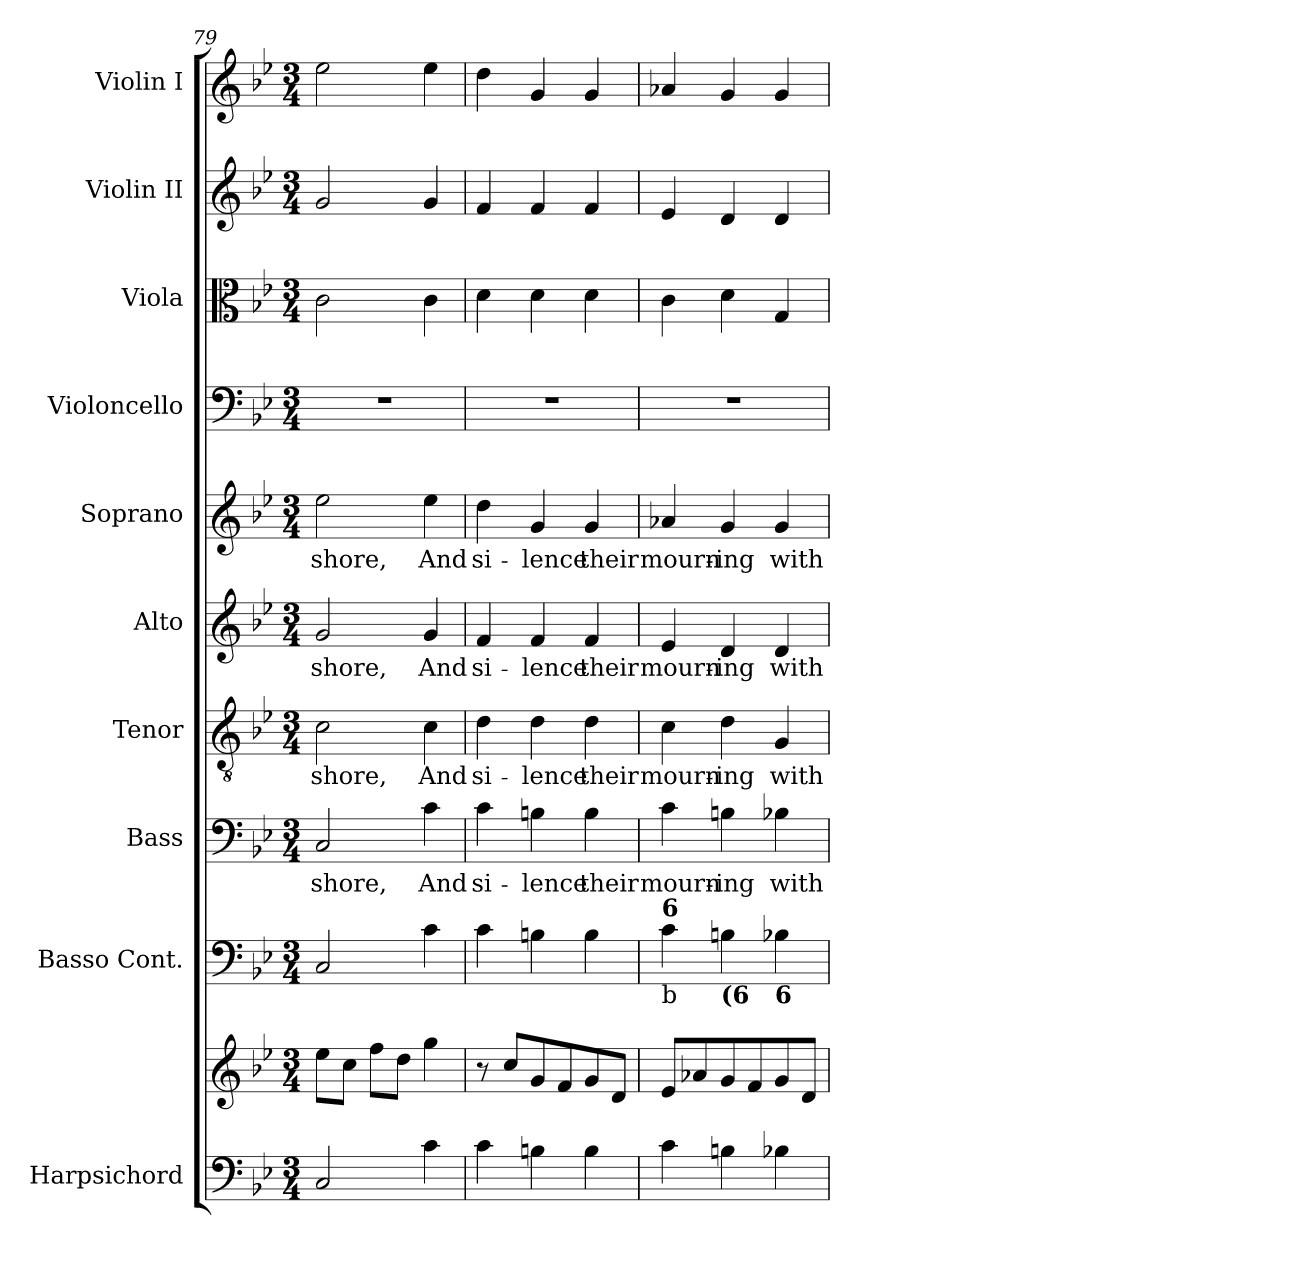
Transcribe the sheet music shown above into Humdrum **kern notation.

**kern	**kern	**kern	**kern	**text	**kern	**text	**kern	**text	**kern	**text	**kern	**kern	**kern	**kern
*part10	*part10	*part9	*part8	*part8	*part7	*part7	*part6	*part6	*part5	*part5	*part4	*part3	*part2	*part1
*staff11	*staff10	*staff9	*staff8	*staff8	*staff7	*staff7	*staff6	*staff6	*staff5	*staff5	*staff4	*staff3	*staff2	*staff1
*I"Harpsichord	*	*I"Basso Cont.	*I"Bass	*	*I"Tenor	*	*I"Alto	*	*I"Soprano	*	*I"Violoncello	*I"Viola	*I"Violin II	*I"Violin I
*I'Hpsd.	*	*	*I'B.	*	*I'T.	*	*I'A.	*	*I'S.	*	*I'Vc.	*	*	*
*clefF4	*clefG2	*clefF4	*clefF4	*	*clefGv2	*	*clefG2	*	*clefG2	*	*clefF4	*clefC3	*clefG2	*clefG2
*	*	*	*	*	*ITrd7c12	*	*	*	*	*	*	*	*	*
*k[b-e-]	*k[b-e-]	*k[b-e-]	*k[b-e-]	*	*k[b-e-]	*	*k[b-e-]	*	*k[b-e-]	*	*k[b-e-]	*k[b-e-]	*k[b-e-]	*k[b-e-]
*B-:	*B-:	*B-:	*B-:	*	*B-:	*	*B-:	*	*B-:	*	*B-:	*B-:	*B-:	*B-:
*M3/4	*M3/4	*M3/4	*M3/4	*	*M3/4	*	*M3/4	*	*M3/4	*	*M3/4	*M3/4	*M3/4	*M3/4
=79	=79	=79	=79	=79	=79	=79	=79	=79	=79	=79	=79	=79	=79	=79
!	!	!	!	!LO:LY:b:color=#000000	!	!	!	!	!	!	!	!	!	!
!	!	!	!	!	!	!LO:LY:b:color=#000000	!	!	!	!	!	!	!	!
!	!	!	!	!	!	!	!	!LO:LY:b:color=#000000	!	!	!	!	!	!
!	!	!	!	!	!	!	!	!	!	!LO:LY:b:color=#000000	!LO:N:vis=1	!	!	!
2Ci/	8ee-i\L	2Ci/	2Ci/	shore,	2Ci\	shore,	2gi/	shore,	2ee-i\	shore,	2.r	2ci\	2gi/	2ee-i\
.	8cci\J	.	.	.	.	.	.	.	.	.	.	.	.	.
.	8ffi\L	.	.	.	.	.	.	.	.	.	.	.	.	.
.	8ddi\J	.	.	.	.	.	.	.	.	.	.	.	.	.
!	!	!	!	!LO:LY:b:color=#000000	!	!	!	!	!	!	!	!	!	!
!	!	!	!	!	!	!LO:LY:b:color=#000000	!	!	!	!	!	!	!	!
!	!	!	!	!	!	!	!	!LO:LY:b:color=#000000	!	!	!	!	!	!
!	!	!	!	!	!	!	!	!	!	!LO:LY:b:color=#000000	!	!	!	!
4ci\	4ggi\	4ci\	4ci\	And	4Ci\	And	4gi/	And	4ee-i\	And	.	4ci\	4gi/	4ee-i\
=80	=80	=80	=80	=80	=80	=80	=80	=80	=80	=80	=80	=80	=80	=80
!	!	!	!	!LO:LY:b:color=#000000	!	!	!	!	!	!	!	!	!	!
!	!	!	!	!	!	!LO:LY:b:color=#000000	!	!	!	!	!	!	!	!
!	!	!	!	!	!	!	!	!LO:LY:b:color=#000000	!	!	!	!	!	!
!	!	!	!	!	!	!	!	!	!	!LO:LY:b:color=#000000	!LO:N:vis=1	!	!	!
4ci\	8r	4ci\	4ci\	si-	4Di\	si-	4fi/	si-	4ddi\	si-	2.r	4di\	4fi/	4ddi\
.	8cci/L	.	.	.	.	.	.	.	.	.	.	.	.	.
!	!	!	!	!LO:LY:b:color=#000000	!	!	!	!	!	!	!	!	!	!
!	!	!	!	!	!	!LO:LY:b:color=#000000	!	!	!	!	!	!	!	!
!	!	!	!	!	!	!	!	!LO:LY:b:color=#000000	!	!	!	!	!	!
!	!	!	!	!	!	!	!	!	!	!LO:LY:b:color=#000000	!	!	!	!
4Bni\	8gi/	4Bni\	4Bni\	-lence	4Di\	-lence	4fi/	-lence	4gi/	-lence	.	4di\	4fi/	4gi/
.	8fi/	.	.	.	.	.	.	.	.	.	.	.	.	.
!	!	!	!	!LO:LY:b:color=#000000	!	!	!	!	!	!	!	!	!	!
!	!	!	!	!	!	!LO:LY:b:color=#000000	!	!	!	!	!	!	!	!
!	!	!	!	!	!	!	!	!LO:LY:b:color=#000000	!	!	!	!	!	!
!	!	!	!	!	!	!	!	!	!	!LO:LY:b:color=#000000	!	!	!	!
4Bi\	8gi/	4Bi\	4Bi\	their	4Di\	their	4fi/	their	4gi/	their	.	4di\	4fi/	4gi/
.	8di/J	.	.	.	.	.	.	.	.	.	.	.	.	.
=81	=81	=81	=81	=81	=81	=81	=81	=81	=81	=81	=81	=81	=81	=81
!	!	!	!	!LO:LY:b:color=#000000	!	!	!	!	!	!	!	!	!	!
!	!	!	!	!	!	!LO:LY:b:color=#000000	!	!	!	!	!	!	!	!
!	!	!	!	!	!	!	!	!LO:LY:b:color=#000000	!	!	!	!	!	!
!	!	!LO:TX:b:t=b	!	!	!	!	!	!	!	!	!	!	!	!
!	!	!LO:TX:B:t=6	!	!	!	!	!	!	!	!	!	!	!	!
!	!	!	!	!	!	!	!	!	!	!LO:LY:b:color=#000000	!LO:N:vis=1	!	!	!
4ci\	8e-i/L	4ci\	4ci\	mourn-	4Ci\	mourn-	4e-i/	mourn-	4a-Xi/	mourn-	2.r	4ci\	4e-i/	4a-Xi/
.	8a-Xi/	.	.	.	.	.	.	.	.	.	.	.	.	.
!	!	!	!	!LO:LY:b:color=#000000	!	!	!	!	!	!	!	!	!	!
!	!	!	!	!	!	!LO:LY:b:color=#000000	!	!	!	!	!	!	!	!
!	!	!	!	!	!	!	!	!LO:LY:b:color=#000000	!	!	!	!	!	!
!	!	!LO:TX:b:B:t=(6	!	!	!	!	!	!	!	!	!	!	!	!
!	!	!	!	!	!	!	!	!	!	!LO:LY:b:color=#000000	!	!	!	!
4Bni\	8gi/	4Bni\	4Bni\	-ing	4Di\	-ing	4di/	-ing	4gi/	-ing	.	4di\	4di/	4gi/
.	8fi/	.	.	.	.	.	.	.	.	.	.	.	.	.
!	!	!	!	!LO:LY:b:color=#000000	!	!	!	!	!	!	!	!	!	!
!	!	!	!	!	!	!LO:LY:b:color=#000000	!	!	!	!	!	!	!	!
!	!	!	!	!	!	!	!	!LO:LY:b:color=#000000	!	!	!	!	!	!
!	!	!LO:TX:b:B:t=6	!	!	!	!	!	!	!	!	!	!	!	!
!	!	!	!	!	!	!	!	!	!	!LO:LY:b:color=#000000	!	!	!	!
4B-Xi\	8gi/	4B-Xi\	4B-Xi\	with	4GGi/	with	4di/	with	4gi/	with	.	4Gi/	4di/	4gi/
.	8di/J	.	.	.	.	.	.	.	.	.	.	.	.	.
=	=	=	=	=	=	=	=	=	=	=	=	=	=	=
*-	*-	*-	*-	*-	*-	*-	*-	*-	*-	*-	*-	*-	*-	*-
